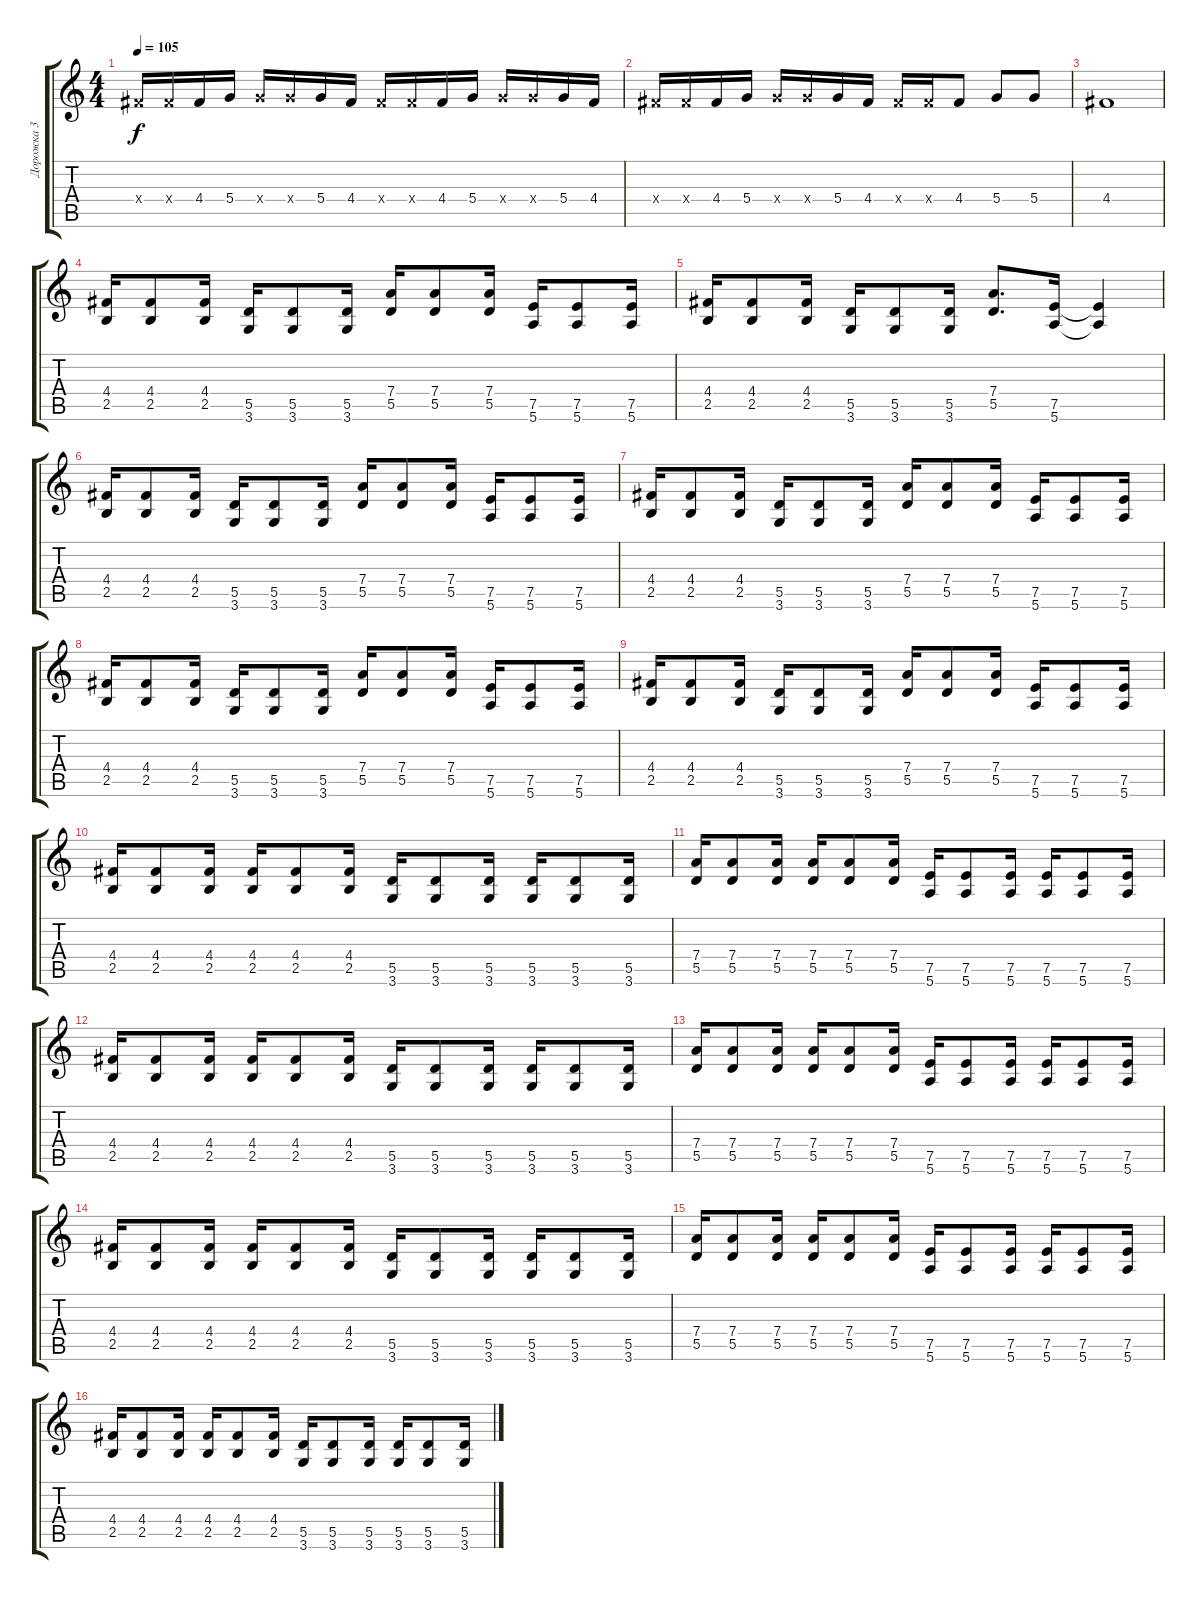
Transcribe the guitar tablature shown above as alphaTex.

\track ("Дорожка 3" "Дорожка 3") {instrument overdrivenguitar}
\staff {score tabs}
\tuning (E4 B3 G3 D3 A2 E2) {hide}
\ts (4 4)
\tempo 105
\clef g2
\ks c
4.4{x}.16{dy f} 4.4{x}.16 4.4.16 5.4.16 5.4{x}.16 5.4{x}.16 5.4.16 4.4.16 4.4{x}.16 4.4{x}.16 4.4.16 5.4.16 5.4{x}.16 5.4{x}.16 5.4.16 4.4.16 |
4.4{x}.16 4.4{x}.16 4.4.16 5.4.16 5.4{x}.16 5.4{x}.16 5.4.16 4.4.16 4.4{x}.16 4.4{x}.16 4.4.8 5.4.8 5.4.8 |
4.4.1 |
(4.4 2.5).16 (4.4 2.5).8 (4.4 2.5).16 (5.5 3.6).16 (5.5 3.6).8 (5.5 3.6).16 (7.4 5.5).16 (7.4 5.5).8 (7.4 5.5).16 (7.5 5.6).16 (7.5 5.6).8 (7.5 5.6).16 |
(4.4 2.5).16 (4.4 2.5).8 (4.4 2.5).16 (5.5 3.6).16 (5.5 3.6).8 (5.5 3.6).16 (7.4 5.5).8{d} (7.5 5.6).16 (7.5{t} 5.6{t}).4 |
(4.4 2.5).16 (4.4 2.5).8 (4.4 2.5).16 (5.5 3.6).16 (5.5 3.6).8 (5.5 3.6).16 (7.4 5.5).16 (7.4 5.5).8 (7.4 5.5).16 (7.5 5.6).16 (7.5 5.6).8 (7.5 5.6).16 |
(4.4 2.5).16 (4.4 2.5).8 (4.4 2.5).16 (5.5 3.6).16 (5.5 3.6).8 (5.5 3.6).16 (7.4 5.5).16 (7.4 5.5).8 (7.4 5.5).16 (7.5 5.6).16 (7.5 5.6).8 (7.5 5.6).16 |
(4.4 2.5).16 (4.4 2.5).8 (4.4 2.5).16 (5.5 3.6).16 (5.5 3.6).8 (5.5 3.6).16 (7.4 5.5).16 (7.4 5.5).8 (7.4 5.5).16 (7.5 5.6).16 (7.5 5.6).8 (7.5 5.6).16 |
(4.4 2.5).16 (4.4 2.5).8 (4.4 2.5).16 (5.5 3.6).16 (5.5 3.6).8 (5.5 3.6).16 (7.4 5.5).16 (7.4 5.5).8 (7.4 5.5).16 (7.5 5.6).16 (7.5 5.6).8 (7.5 5.6).16 |
(4.4 2.5).16 (4.4 2.5).8 (4.4 2.5).16 (4.4 2.5).16 (4.4 2.5).8 (4.4 2.5).16 (5.5 3.6).16 (5.5 3.6).8 (5.5 3.6).16 (5.5 3.6).16 (5.5 3.6).8 (5.5 3.6).16 |
(7.4 5.5).16 (7.4 5.5).8 (7.4 5.5).16 (7.4 5.5).16 (7.4 5.5).8 (7.4 5.5).16 (7.5 5.6).16 (7.5 5.6).8 (7.5 5.6).16 (7.5 5.6).16 (7.5 5.6).8 (7.5 5.6).16 |
(4.4 2.5).16 (4.4 2.5).8 (4.4 2.5).16 (4.4 2.5).16 (4.4 2.5).8 (4.4 2.5).16 (5.5 3.6).16 (5.5 3.6).8 (5.5 3.6).16 (5.5 3.6).16 (5.5 3.6).8 (5.5 3.6).16 |
(7.4 5.5).16 (7.4 5.5).8 (7.4 5.5).16 (7.4 5.5).16 (7.4 5.5).8 (7.4 5.5).16 (7.5 5.6).16 (7.5 5.6).8 (7.5 5.6).16 (7.5 5.6).16 (7.5 5.6).8 (7.5 5.6).16 |
(4.4 2.5).16 (4.4 2.5).8 (4.4 2.5).16 (4.4 2.5).16 (4.4 2.5).8 (4.4 2.5).16 (5.5 3.6).16 (5.5 3.6).8 (5.5 3.6).16 (5.5 3.6).16 (5.5 3.6).8 (5.5 3.6).16 |
(7.4 5.5).16 (7.4 5.5).8 (7.4 5.5).16 (7.4 5.5).16 (7.4 5.5).8 (7.4 5.5).16 (7.5 5.6).16 (7.5 5.6).8 (7.5 5.6).16 (7.5 5.6).16 (7.5 5.6).8 (7.5 5.6).16 |
(4.4 2.5).16 (4.4 2.5).8 (4.4 2.5).16 (4.4 2.5).16 (4.4 2.5).8 (4.4 2.5).16 (5.5 3.6).16 (5.5 3.6).8 (5.5 3.6).16 (5.5 3.6).16 (5.5 3.6).8 (5.5 3.6).16
